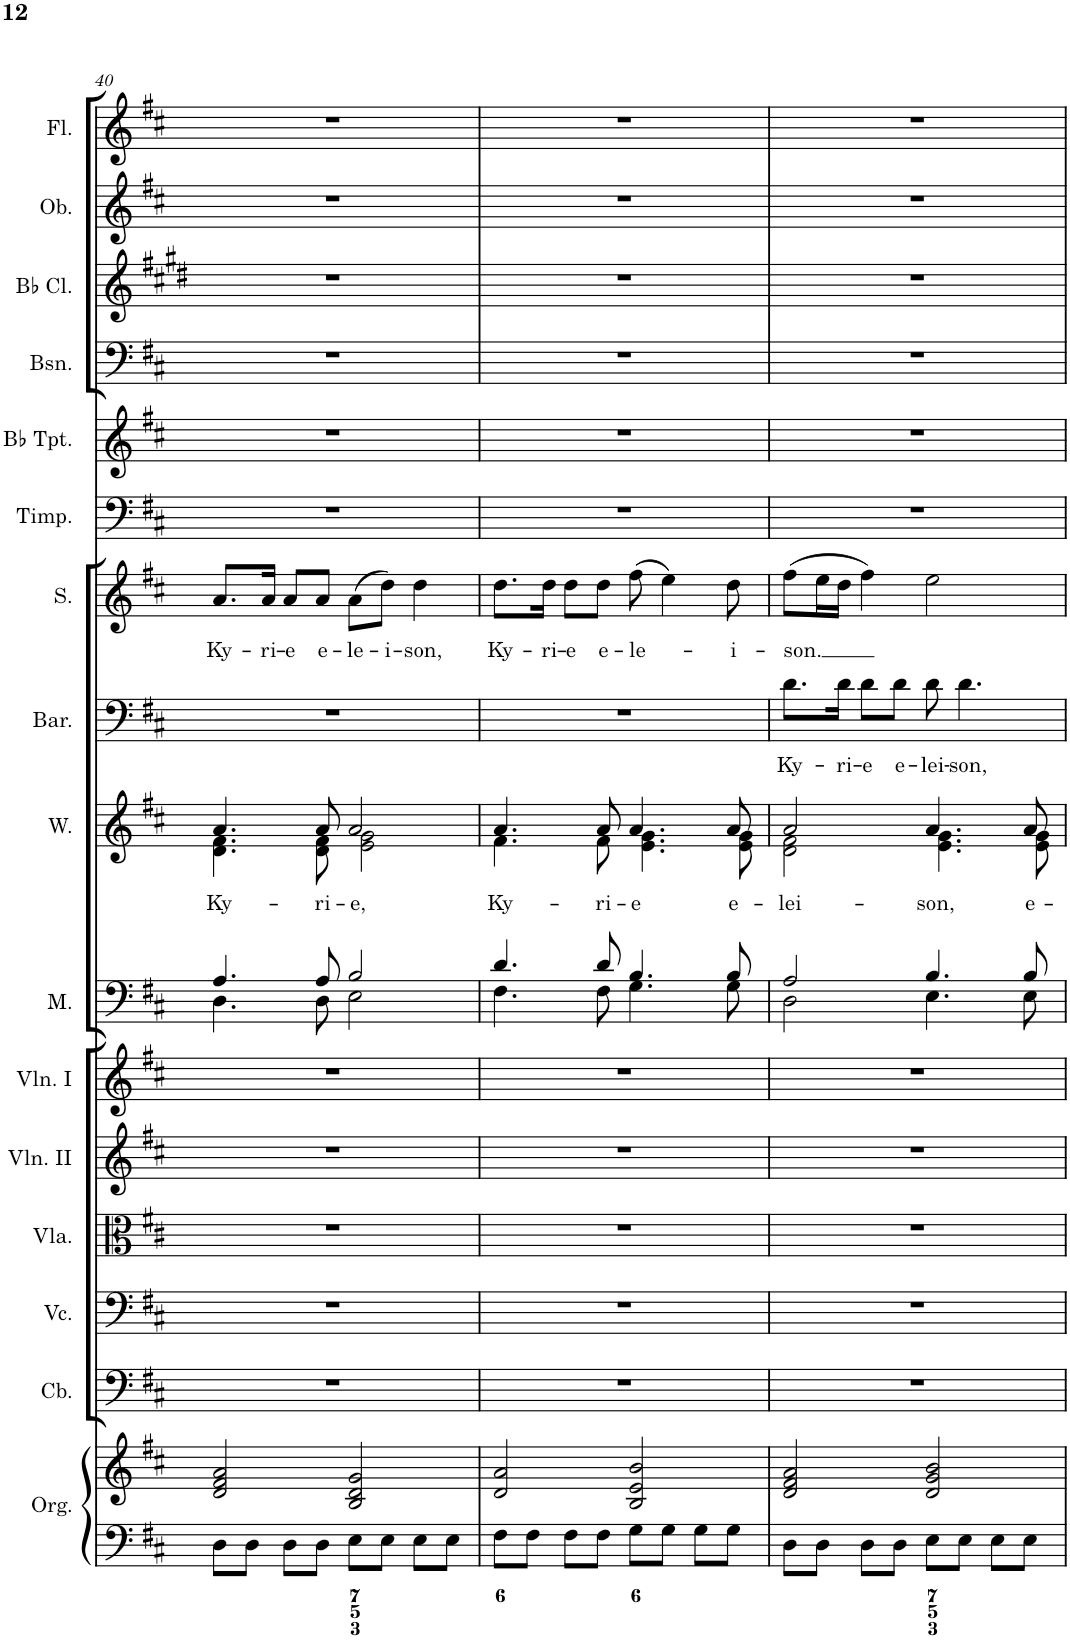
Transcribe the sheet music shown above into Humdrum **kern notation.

**kern	**kern	**kern	**kern	**kern	**kern	**kern	**kern	**kern	**text	**kern	**text	**kern	**text	**kern	**kern	**kern	**kern	**kern	**kern
*part16	*part16	*part15	*part14	*part13	*part12	*part11	*part10	*part9	*part9	*part8	*part8	*part7	*part7	*part6	*part5	*part4	*part3	*part2	*part1
*staff17	*staff16	*staff15	*staff14	*staff13	*staff12	*staff11	*staff10	*staff9	*staff9	*staff8	*staff8	*staff7	*staff7	*staff6	*staff5	*staff4	*staff3	*staff2	*staff1
*I"Organ	*	*I"Contrabasses	*I"Violoncellos	*I"Violas	*I"Violins II	*I"Violins I	*I"Men	*I"Women	*	*I"Baritone	*	*I"Soprano	*	*I"Timpani	*I"Trumpets in Bb	*I"Bassoons	*I"Clarinets in Bb	*I"Oboes	*I"Flutes
*I'Org.	*	*I'Cb.	*I'Vc.	*I'Vla.	*I'Vln. II	*I'Vln. I	*I'M.	*I'W.	*	*I'Bar.	*	*I'S.	*	*I'Timp.	*	*I'Bsn.	*	*I'Ob.	*I'Fl.
!!LO:PB:g=z
*clefF4	*clefG2	*clefF4	*clefF4	*clefC3	*clefG2	*clefG2	*clefF4	*clefG2	*	*clefF4	*	*clefG2	*	*clefF4	*clefG2	*clefF4	*clefG2	*clefG2	*clefG2
*	*	*Trd7c12	*	*	*	*	*	*	*	*	*	*	*	*	*Trd1c2	*	*Trd1c2	*	*
*k[f#c#]	*k[f#c#]	*k[f#c#]	*k[f#c#]	*k[f#c#]	*k[f#c#]	*k[f#c#]	*k[f#c#]	*k[f#c#]	*	*k[f#c#]	*	*k[f#c#]	*	*k[f#c#]	*k[f#c#]	*k[f#c#]	*k[f#c#g#d#]	*k[f#c#]	*k[f#c#]
*M4/4	*M4/4	*M4/4	*M4/4	*M4/4	*M4/4	*M4/4	*M4/4	*M4/4	*	*M4/4	*	*M4/4	*	*M4/4	*M4/4	*M4/4	*M4/4	*M4/4	*M4/4
*met(c)	*met(c)	*met(c)	*met(c)	*met(c)	*met(c)	*met(c)	*met(c)	*met(c)	*	*met(c)	*	*met(c)	*	*met(c)	*met(c)	*met(c)	*met(c)	*met(c)	*met(c)
=40	=40	=40	=40	=40	=40	=40	=40	=40	=40	=40	=40	=40	=40	=40	=40	=40	=40	=40	=40
*	*	*	*	*	*	*	*^	*	*	*	*	*	*	*	*	*	*	*	*
!	!	!	!	!	!	!	!	!	!	!LO:LY:b	!	!	!	!LO:LY:b	!	!	!	!	!	!
*	*	*	*	*	*	*	*	*	*^	*	*	*	*	*	*	*	*	*	*	*
8D\L	2d/ 2f#/ 2a/	1r	1r	1r	1r	1r	4.A/	4.D\	4.a/	4.d\ 4.f#\	Ky-	1r	.	8.a/L	Ky-	1r	1r	1r	1r	1r	1r
8D\J	.	.	.	.	.	.	.	.	.	.	.	.	.	.	.	.	.	.	.	.	.
!	!	!	!	!	!	!	!	!	!	!	!	!	!	!	!LO:LY:b	!	!	!	!	!	!
.	.	.	.	.	.	.	.	.	.	.	.	.	.	16a/Jk	-ri-	.	.	.	.	.	.
!	!	!	!	!	!	!	!	!	!	!	!	!	!	!	!LO:LY:b	!	!	!	!	!	!
8D\L	.	.	.	.	.	.	.	.	.	.	.	.	.	8a/L	-e	.	.	.	.	.	.
!	!	!	!	!	!	!	!	!	!	!	!LO:LY:b	!	!	!	!LO:LY:b	!	!	!	!	!	!
8D\J	.	.	.	.	.	.	8A/	8D\	8a/	8d\ 8f#\	-ri-	.	.	8a/J	e-	.	.	.	.	.	.
!	!	!	!	!	!	!	!	!	!	!	!LO:LY:b	!	!	!	!LO:LY:b	!	!	!	!	!	!
8E\L	2B/ 2d/ 2g/	.	.	.	.	.	2B/	2E\	2a/	2e\ 2g\	-e,	.	.	(8a\L	-le-	.	.	.	.	.	.
!	!	!	!	!	!	!	!	!	!	!	!	!	!	!	!LO:LY:b	!	!	!	!	!	!
8E\J	.	.	.	.	.	.	.	.	.	.	.	.	.	8dd\J)	-i-	.	.	.	.	.	.
!	!	!	!	!	!	!	!	!	!	!	!	!	!	!	!LO:LY:b	!	!	!	!	!	!
8E\L	.	.	.	.	.	.	.	.	.	.	.	.	.	4dd\	-son,	.	.	.	.	.	.
8E\J	.	.	.	.	.	.	.	.	.	.	.	.	.	.	.	.	.	.	.	.	.
=41	=41	=41	=41	=41	=41	=41	=41	=41	=41	=41	=41	=41	=41	=41	=41	=41	=41	=41	=41	=41	=41
!	!	!	!	!	!	!	!	!	!	!	!LO:LY:b	!	!	!	!LO:LY:b	!	!	!	!	!	!
8F#\L	2d/ 2a/	1r	1r	1r	1r	1r	4.d/	4.F#\	4.a/	4.f#\	Ky-	1r	.	8.dd\L	Ky-	1r	1r	1r	1r	1r	1r
8F#\J	.	.	.	.	.	.	.	.	.	.	.	.	.	.	.	.	.	.	.	.	.
!	!	!	!	!	!	!	!	!	!	!	!	!	!	!	!LO:LY:b	!	!	!	!	!	!
.	.	.	.	.	.	.	.	.	.	.	.	.	.	16dd\Jk	-ri-	.	.	.	.	.	.
!	!	!	!	!	!	!	!	!	!	!	!	!	!	!	!LO:LY:b	!	!	!	!	!	!
8F#\L	.	.	.	.	.	.	.	.	.	.	.	.	.	8dd\L	-e	.	.	.	.	.	.
!	!	!	!	!	!	!	!	!	!	!	!LO:LY:b	!	!	!	!LO:LY:b	!	!	!	!	!	!
8F#\J	.	.	.	.	.	.	8d/	8F#\	8a/	8f#\	-ri-	.	.	8dd\J	e-	.	.	.	.	.	.
!	!	!	!	!	!	!	!	!	!	!	!LO:LY:b	!	!	!	!LO:LY:b	!	!	!	!	!	!
8G\L	2B/ 2e/ 2b/	.	.	.	.	.	4.B/	4.G\	4.a/	4.e\ 4.g\	-e	.	.	(8ff#\	-le-	.	.	.	.	.	.
8G\J	.	.	.	.	.	.	.	.	.	.	.	.	.	4ee\)	.	.	.	.	.	.	.
8G\L	.	.	.	.	.	.	.	.	.	.	.	.	.	.	.	.	.	.	.	.	.
!	!	!	!	!	!	!	!	!	!	!	!LO:LY:b	!	!	!	!LO:LY:b	!	!	!	!	!	!
8G\J	.	.	.	.	.	.	8B/	8G\	8a/	8e\ 8g\	e-	.	.	8dd\	-i-	.	.	.	.	.	.
=42	=42	=42	=42	=42	=42	=42	=42	=42	=42	=42	=42	=42	=42	=42	=42	=42	=42	=42	=42	=42	=42
!	!	!	!	!	!	!	!	!	!	!	!LO:LY:b	!	!LO:LY:b	!	!LO:LY:b	!	!	!	!	!	!
8D\L	2d/ 2f#/ 2a/	1r	1r	1r	1r	1r	2A/	2D\	2a/	2d\ 2f#\	-lei-	8.d\L	Ky-	(8ff#\L	-son.	1r	1r	1r	1r	1r	1r
8D\J	.	.	.	.	.	.	.	.	.	.	.	.	.	16ee\L	.	.	.	.	.	.	.
!	!	!	!	!	!	!	!	!	!	!	!	!	!LO:LY:b	!	!	!	!	!	!	!	!
.	.	.	.	.	.	.	.	.	.	.	.	16d\Jk	-ri-	16dd\JJ	.	.	.	.	.	.	.
!	!	!	!	!	!	!	!	!	!	!	!	!	!LO:LY:b	!	!	!	!	!	!	!	!
8D\L	.	.	.	.	.	.	.	.	.	.	.	8d\L	-e	4ff#\)	.	.	.	.	.	.	.
!	!	!	!	!	!	!	!	!	!	!	!	!	!LO:LY:b	!	!	!	!	!	!	!	!
8D\J	.	.	.	.	.	.	.	.	.	.	.	8d\J	e-	.	.	.	.	.	.	.	.
!	!	!	!	!	!	!	!	!	!	!	!LO:LY:b	!	!LO:LY:b	!	!	!	!	!	!	!	!
8E\L	2d/ 2g/ 2b/	.	.	.	.	.	4.B/	4.E\	4.a/	4.e\ 4.g\	-son,	8d\	-lei-	2ee\	.	.	.	.	.	.	.
!	!	!	!	!	!	!	!	!	!	!	!	!	!LO:LY:b	!	!	!	!	!	!	!	!
8E\J	.	.	.	.	.	.	.	.	.	.	.	4.d\	-son,	.	.	.	.	.	.	.	.
8E\L	.	.	.	.	.	.	.	.	.	.	.	.	.	.	.	.	.	.	.	.	.
!	!	!	!	!	!	!	!	!	!	!	!LO:LY:b	!	!	!	!	!	!	!	!	!	!
8E\J	.	.	.	.	.	.	8B/	8E\	8a/	8e\ 8g\	e-	.	.	.	.	.	.	.	.	.	.
*	*	*	*	*	*	*	*v	*v	*	*	*	*	*	*	*	*	*	*	*	*	*
*	*	*	*	*	*	*	*	*v	*v	*	*	*	*	*	*	*	*	*	*	*
=	=	=	=	=	=	=	=	=	=	=	=	=	=	=	=	=	=	=	=
*-	*-	*-	*-	*-	*-	*-	*-	*-	*-	*-	*-	*-	*-	*-	*-	*-	*-	*-	*-
